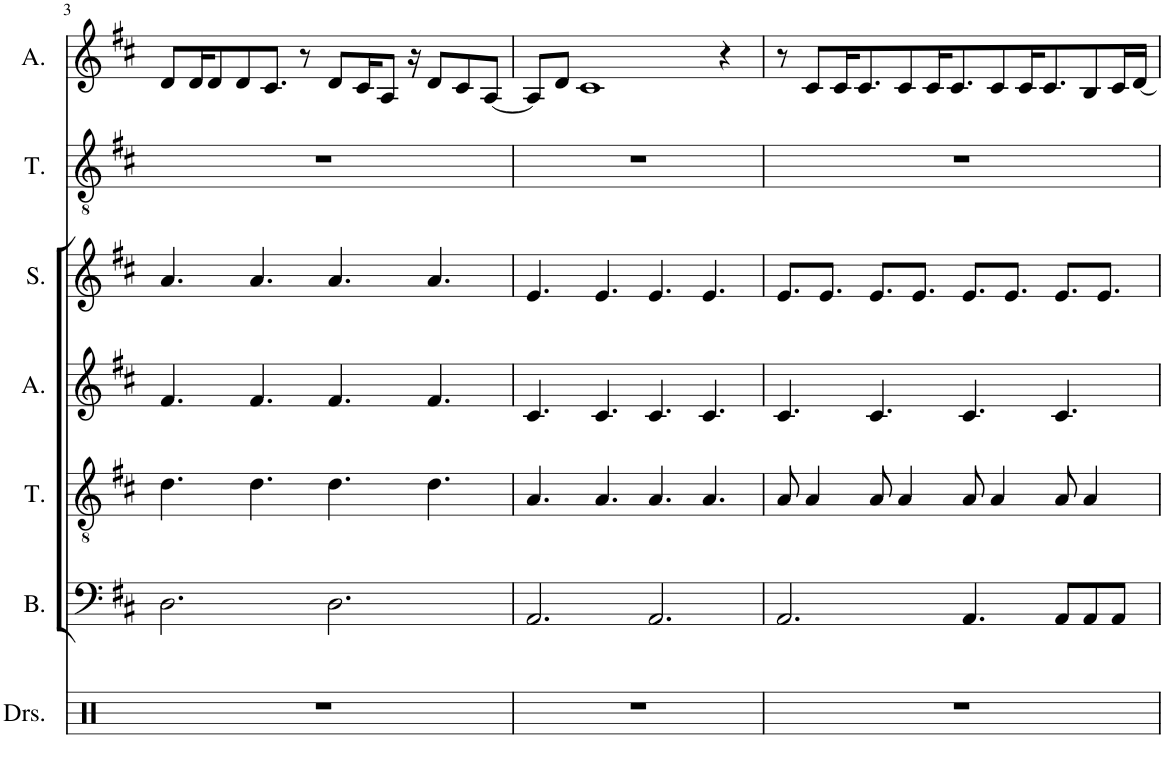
**kern	**kern	**kern	**kern	**kern	**kern	**kern
*part7	*part6	*part5	*part4	*part3	*part2	*part1
*staff7	*staff6	*staff5	*staff4	*staff3	*staff2	*staff1
*I"Drumset	*I"Bass	*I"Tenor	*I"Alto	*I"Soprano	*I"Tenor	*I"Alto
*I'Drs.	*I'B.	*I'T.	*I'A.	*I'S.	*I'T.	*I'A.
!!LO:PB:g=z
*clefX	*clefF4	*clefGv2	*clefG2	*clefG2	*clefGv2	*clefG2
*k[]	*k[f#c#]	*k[f#c#]	*k[f#c#]	*k[f#c#]	*k[f#c#]	*k[f#c#]
*M12/8	*M12/8	*M12/8	*M12/8	*M12/8	*M12/8	*M12/8
=3	=3	=3	=3	=3	=3	=3
1.r	2.D\	4.d\	4.f#/	4.a/	1.r	8d/L
.	.	.	.	.	.	16d/K
.	.	.	.	.	.	8d/
.	.	.	.	.	.	8d/
.	.	4.d\	4.f#/	4.a/	.	.
.	.	.	.	.	.	8.c#/J
.	.	.	.	.	.	8r
.	2.D\	4.d\	4.f#/	4.a/	.	8d/L
.	.	.	.	.	.	16c#/K
.	.	.	.	.	.	8A/J
.	.	.	.	.	.	16r
.	.	4.d\	4.f#/	4.a/	.	8d/L
.	.	.	.	.	.	8c#/
.	.	.	.	.	.	[8A/J
=4	=4	=4	=4	=4	=4	=4
1.r	2.AA/	4.A/	4.c#/	4.e/	1.r	8A/L]
.	.	.	.	.	.	8d/J
.	.	.	.	.	.	1c#
.	.	4.A/	4.c#/	4.e/	.	.
.	2.AA/	4.A/	4.c#/	4.e/	.	.
.	.	4.A/	4.c#/	4.e/	.	.
.	.	.	.	.	.	4r
=5	=5	=5	=5	=5	=5	=5
1.r	2.AA/	8A/	4.c#/	8.e/L	1.r	8r
.	.	4A/	.	.	.	8c#/L
.	.	.	.	8.e/J	.	.
.	.	.	.	.	.	16c#/K
.	.	.	.	.	.	8.c#/
.	.	8A/	4.c#/	8.e/L	.	.
.	.	4A/	.	.	.	8c#/
.	.	.	.	8.e/J	.	.
.	.	.	.	.	.	16c#/K
.	.	.	.	.	.	8.c#/
.	4.AA/	8A/	4.c#/	8.e/L	.	.
.	.	4A/	.	.	.	8c#/
.	.	.	.	8.e/J	.	.
.	.	.	.	.	.	16c#/K
.	.	.	.	.	.	8.c#/
.	8AA/L	8A/	4.c#/	8.e/L	.	.
.	8AA/	4A/	.	.	.	8B/
.	.	.	.	8.e/J	.	.
.	8AA/J	.	.	.	.	16c#/L
.	.	.	.	.	.	[16d/JJ
=	=	=	=	=	=	=
*-	*-	*-	*-	*-	*-	*-
